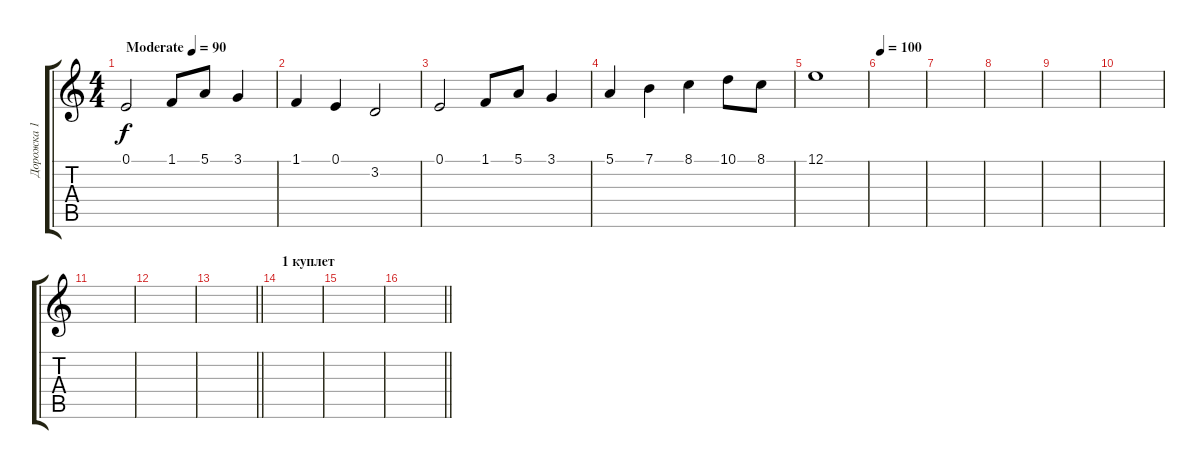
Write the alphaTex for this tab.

\track ("Дорожка 1" "Дорожка 1") {instrument tremolostrings}
\staff {score tabs}
\tuning (E4 B3 G3 D3 A2 E2) {hide}
\ts (4 4)
\tempo (90 "Moderate")
\clef g2
\ks c
0.1.2{dy f instrument tremolostrings} 1.1.8 5.1.8 3.1.4 |
1.1.4 0.1.4 3.2.2 |
0.1.2 1.1.8 5.1.8 3.1.4 |
5.1.4 7.1.4 8.1.4 10.1.8 8.1.8 |
12.1.1 |
\tempo 100
|
|
|
|
|
|
|
\barLineRight lightlight
|
\section ("" "1 куплет")
|
|
\barLineRight lightlight
